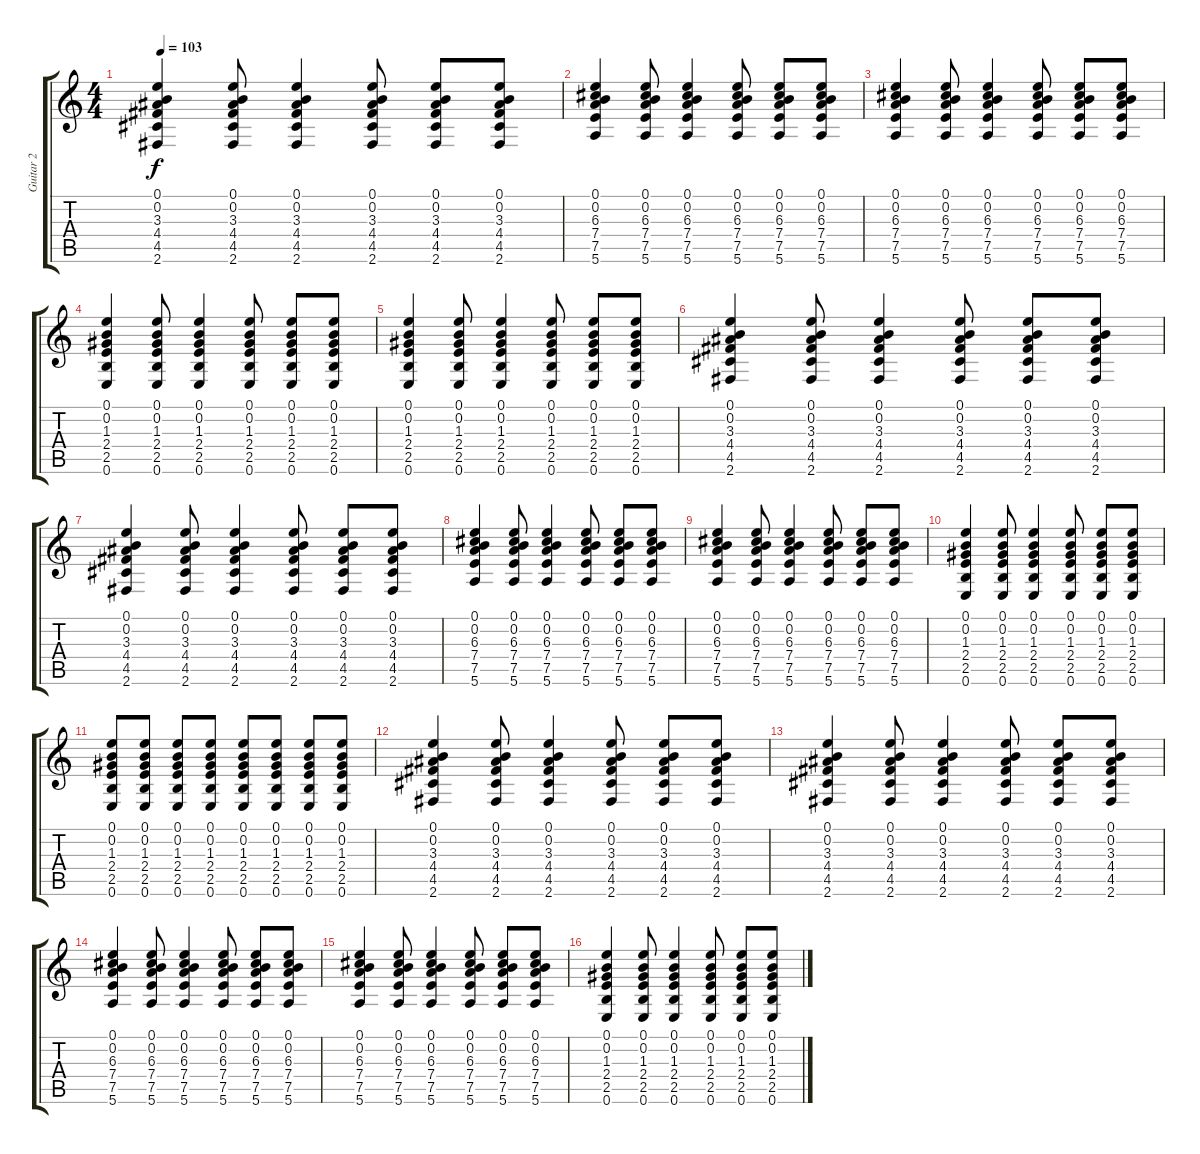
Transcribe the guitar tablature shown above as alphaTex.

\track ("Guitar 2" "Guitar 2") {instrument electricguitarmuted}
\staff {score tabs}
\tuning (E4 B3 G3 D3 A2 E2) {hide}
\ts (4 4)
\tempo 103
\clef g2
\ks c
(0.1 0.2 3.3 4.4 4.5 2.6).4{dy f} (0.1 0.2 3.3 4.4 4.5 2.6).8 (0.1 0.2 3.3 4.4 4.5 2.6).4 (0.1 0.2 3.3 4.4 4.5 2.6).8 (0.1 0.2 3.3 4.4 4.5 2.6).8 (0.1 0.2 3.3 4.4 4.5 2.6).8 |
(0.1 0.2 6.3 7.4 7.5 5.6).4 (0.1 0.2 6.3 7.4 7.5 5.6).8 (0.1 0.2 6.3 7.4 7.5 5.6).4 (0.1 0.2 6.3 7.4 7.5 5.6).8 (0.1 0.2 6.3 7.4 7.5 5.6).8 (0.1 0.2 6.3 7.4 7.5 5.6).8 |
(0.1 0.2 6.3 7.4 7.5 5.6).4 (0.1 0.2 6.3 7.4 7.5 5.6).8 (0.1 0.2 6.3 7.4 7.5 5.6).4 (0.1 0.2 6.3 7.4 7.5 5.6).8 (0.1 0.2 6.3 7.4 7.5 5.6).8 (0.1 0.2 6.3 7.4 7.5 5.6).8 |
(0.1 0.2 1.3 2.4 2.5 0.6).4 (0.1 0.2 1.3 2.4 2.5 0.6).8 (0.1 0.2 1.3 2.4 2.5 0.6).4 (0.1 0.2 1.3 2.4 2.5 0.6).8 (0.1 0.2 1.3 2.4 2.5 0.6).8 (0.1 0.2 1.3 2.4 2.5 0.6).8 |
(0.1 0.2 1.3 2.4 2.5 0.6).4 (0.1 0.2 1.3 2.4 2.5 0.6).8 (0.1 0.2 1.3 2.4 2.5 0.6).4 (0.1 0.2 1.3 2.4 2.5 0.6).8 (0.1 0.2 1.3 2.4 2.5 0.6).8 (0.1 0.2 1.3 2.4 2.5 0.6).8 |
(0.1 0.2 3.3 4.4 4.5 2.6).4 (0.1 0.2 3.3 4.4 4.5 2.6).8 (0.1 0.2 3.3 4.4 4.5 2.6).4 (0.1 0.2 3.3 4.4 4.5 2.6).8 (0.1 0.2 3.3 4.4 4.5 2.6).8 (0.1 0.2 3.3 4.4 4.5 2.6).8 |
(0.1 0.2 3.3 4.4 4.5 2.6).4 (0.1 0.2 3.3 4.4 4.5 2.6).8 (0.1 0.2 3.3 4.4 4.5 2.6).4 (0.1 0.2 3.3 4.4 4.5 2.6).8 (0.1 0.2 3.3 4.4 4.5 2.6).8 (0.1 0.2 3.3 4.4 4.5 2.6).8 |
(0.1 0.2 6.3 7.4 7.5 5.6).4 (0.1 0.2 6.3 7.4 7.5 5.6).8 (0.1 0.2 6.3 7.4 7.5 5.6).4 (0.1 0.2 6.3 7.4 7.5 5.6).8 (0.1 0.2 6.3 7.4 7.5 5.6).8 (0.1 0.2 6.3 7.4 7.5 5.6).8 |
(0.1 0.2 6.3 7.4 7.5 5.6).4 (0.1 0.2 6.3 7.4 7.5 5.6).8 (0.1 0.2 6.3 7.4 7.5 5.6).4 (0.1 0.2 6.3 7.4 7.5 5.6).8 (0.1 0.2 6.3 7.4 7.5 5.6).8 (0.1 0.2 6.3 7.4 7.5 5.6).8 |
(0.1 0.2 1.3 2.4 2.5 0.6).4 (0.1 0.2 1.3 2.4 2.5 0.6).8 (0.1 0.2 1.3 2.4 2.5 0.6).4 (0.1 0.2 1.3 2.4 2.5 0.6).8 (0.1 0.2 1.3 2.4 2.5 0.6).8 (0.1 0.2 1.3 2.4 2.5 0.6).8 |
(0.1 0.2 1.3 2.4 2.5 0.6).8 (0.1 0.2 1.3 2.4 2.5 0.6).8 (0.1 0.2 1.3 2.4 2.5 0.6).8 (0.1 0.2 1.3 2.4 2.5 0.6).8 (0.1 0.2 1.3 2.4 2.5 0.6).8 (0.1 0.2 1.3 2.4 2.5 0.6).8 (0.1 0.2 1.3 2.4 2.5 0.6).8 (0.1 0.2 1.3 2.4 2.5 0.6).8 |
(0.1 0.2 3.3 4.4 4.5 2.6).4 (0.1 0.2 3.3 4.4 4.5 2.6).8 (0.1 0.2 3.3 4.4 4.5 2.6).4 (0.1 0.2 3.3 4.4 4.5 2.6).8 (0.1 0.2 3.3 4.4 4.5 2.6).8 (0.1 0.2 3.3 4.4 4.5 2.6).8 |
(0.1 0.2 3.3 4.4 4.5 2.6).4 (0.1 0.2 3.3 4.4 4.5 2.6).8 (0.1 0.2 3.3 4.4 4.5 2.6).4 (0.1 0.2 3.3 4.4 4.5 2.6).8 (0.1 0.2 3.3 4.4 4.5 2.6).8 (0.1 0.2 3.3 4.4 4.5 2.6).8 |
(0.1 0.2 6.3 7.4 7.5 5.6).4 (0.1 0.2 6.3 7.4 7.5 5.6).8 (0.1 0.2 6.3 7.4 7.5 5.6).4 (0.1 0.2 6.3 7.4 7.5 5.6).8 (0.1 0.2 6.3 7.4 7.5 5.6).8 (0.1 0.2 6.3 7.4 7.5 5.6).8 |
(0.1 0.2 6.3 7.4 7.5 5.6).4 (0.1 0.2 6.3 7.4 7.5 5.6).8 (0.1 0.2 6.3 7.4 7.5 5.6).4 (0.1 0.2 6.3 7.4 7.5 5.6).8 (0.1 0.2 6.3 7.4 7.5 5.6).8 (0.1 0.2 6.3 7.4 7.5 5.6).8 |
(0.1 0.2 1.3 2.4 2.5 0.6).4 (0.1 0.2 1.3 2.4 2.5 0.6).8 (0.1 0.2 1.3 2.4 2.5 0.6).4 (0.1 0.2 1.3 2.4 2.5 0.6).8 (0.1 0.2 1.3 2.4 2.5 0.6).8 (0.1 0.2 1.3 2.4 2.5 0.6).8
